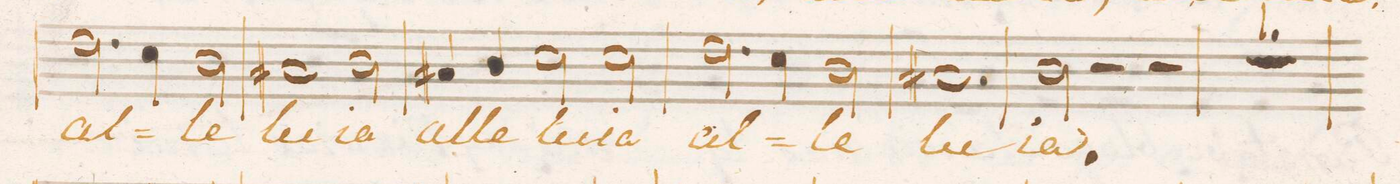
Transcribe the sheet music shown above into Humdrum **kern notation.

**kern	**text
*I"Tenore.	*
*clefC4	*
*k[]	*
*M3/2	*
2.c\	al-
4B\	.
2A\	-le-
=8	=8
1G#X	-lu-
2A\	-ia
=9	=9
4G#X/	al-
4A/	-le-
2B\	-lu-
2B\	-ia
=10	=10
2.c\	al-
4B\	.
2A\	-le-
=11	=11
1.G#X	-lu-
=12	=12
2A\	-ia,
2r	.
2r	.
=13	=13
1.r	.
=14	=14
*-	*-
